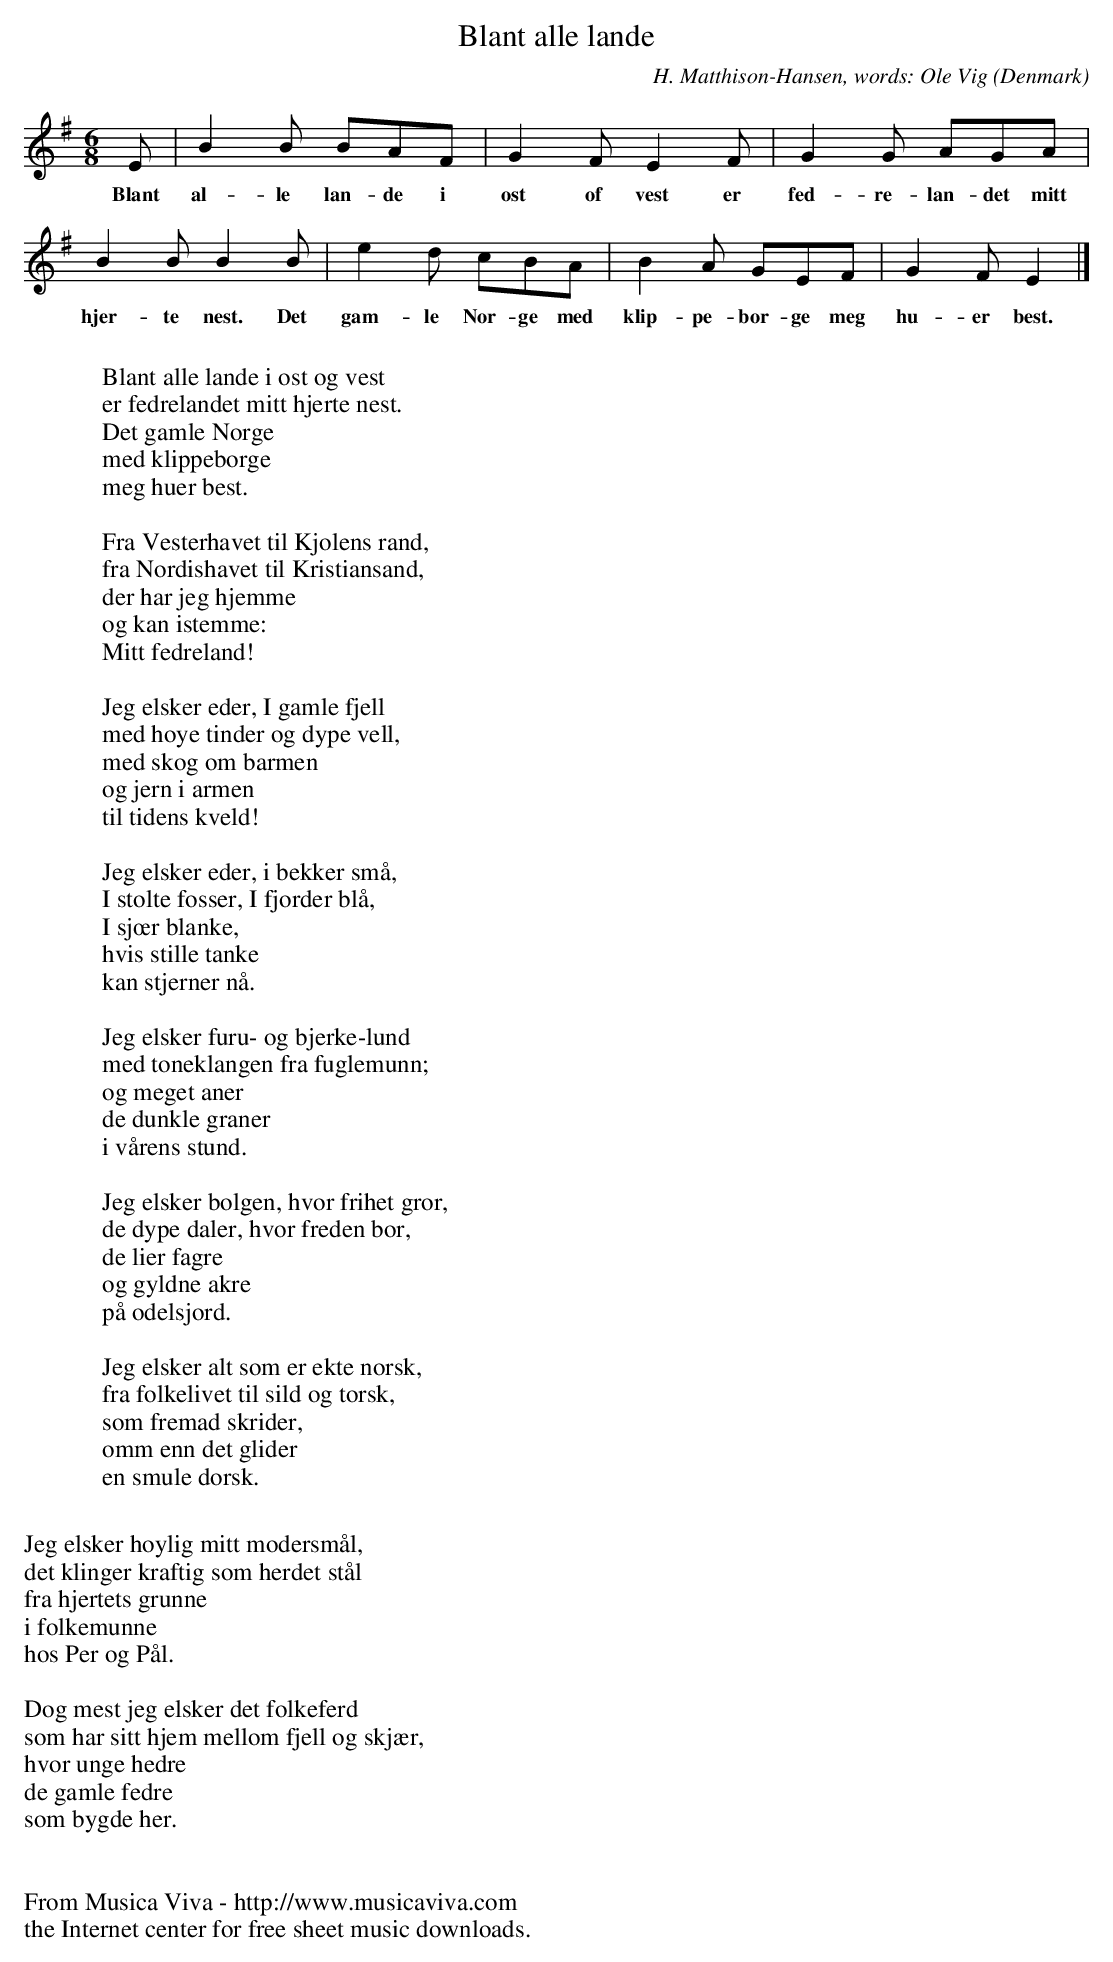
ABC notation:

X:1
T:Blant alle lande
C:H. Matthison-Hansen, words: Ole Vig
O:Denmark
M:6/8
L:1/8
K:Em
E|B2B BAF|G2F E2F|G2G AGA|
w: Blant al-le lan-de i \ost of vest er fed-re-lan-det mitt
B2BB2B|e2d cBA|B2A GEF|G2F E2|]
w:hjer-te nest. Det gam-le Nor-ge med klip-pe-bor-ge meg hu-er best.
W:
W:Blant alle lande i \ost og vest
W:er fedrelandet mitt hjerte nest.
W:Det gamle Norge
W:med klippeborge
W:meg huer best.
W:
W:Fra Vesterhavet til Kj\olens rand,
W:fra Nordishavet til Kristiansand,
W:der har jeg hjemme
W:og kan istemme:
W:Mitt fedreland!
W:
W:Jeg elsker eder, I gamle fjell
W:med h\oye tinder og dype vell,
W:med skog om barmen
W:og jern i armen
W:til tidens kveld!
W:
W:Jeg elsker eder, i bekker sm\aa,
W:I stolte fosser, I fjorder bl\aa,
W:I sj\oer blanke,
W:hvis stille tanke
W:kan stjerner n\aa.
W:
W:Jeg elsker furu- og bjerke-lund
W:med toneklangen fra fuglemunn;
W:og meget aner
W:de dunkle graner
W:i v\aarens stund.
W:
W:Jeg elsker b\olgen, hvor frihet gror,
W:de dype daler, hvor freden bor,
W:de lier fagre
W:og gyldne akre
W:p\aa odelsjord.
W:
W:Jeg elsker alt som er ekte norsk,
W:fra folkelivet til sild og torsk,
W:som fremad skrider,
W:omm enn det glider
W:en smule dorsk.
W:
W:Jeg elsker h\oylig mitt modersm\aal,
W:det klinger kraftig som herdet st\aal
W:fra hjertets grunne
W:i folkemunne
W:hos Per og P\aal.
W:
W:Dog mest jeg elsker det folkeferd
W:som har sitt hjem mellom fjell og skj\aer,
W:hvor unge hedre
W:de gamle fedre
W:som bygde her.
W:
W:
W:  From Musica Viva - http://www.musicaviva.com
W:  the Internet center for free sheet music downloads.
